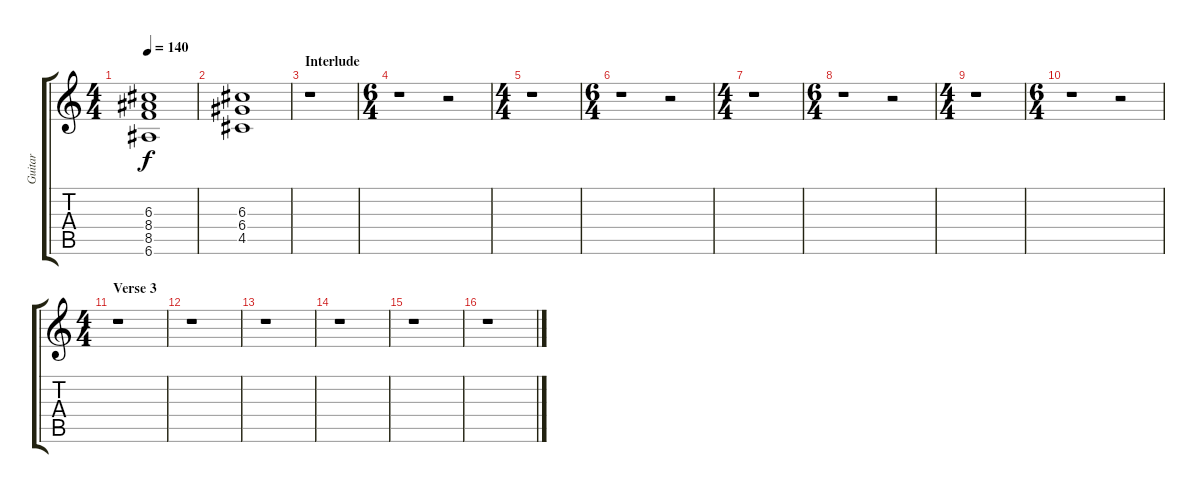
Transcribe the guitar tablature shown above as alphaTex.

\track ("Guitar" "Guitar") {instrument distortionguitar}
\staff {score tabs}
\tuning (E4 B3 G3 D3 A2 E2) {hide}
\ts (4 4)
\tempo 140
\clef g2
\ks c
(6.3 8.4 8.5 6.6).1{dy f} |
(6.3 6.4 4.5).1 |
\section ("" "Interlude")
r.1 |
\ts (6 4)
r.1 r.2 |
\ts (4 4)
r.1 |
\ts (6 4)
r.1 r.2 |
\ts (4 4)
r.1 |
\ts (6 4)
r.1 r.2 |
\ts (4 4)
r.1 |
\ts (6 4)
r.1 r.2 |
\ts (4 4)
\section ("" "Verse 3")
r.1 |
r.1 |
r.1 |
r.1 |
r.1 |
r.1
